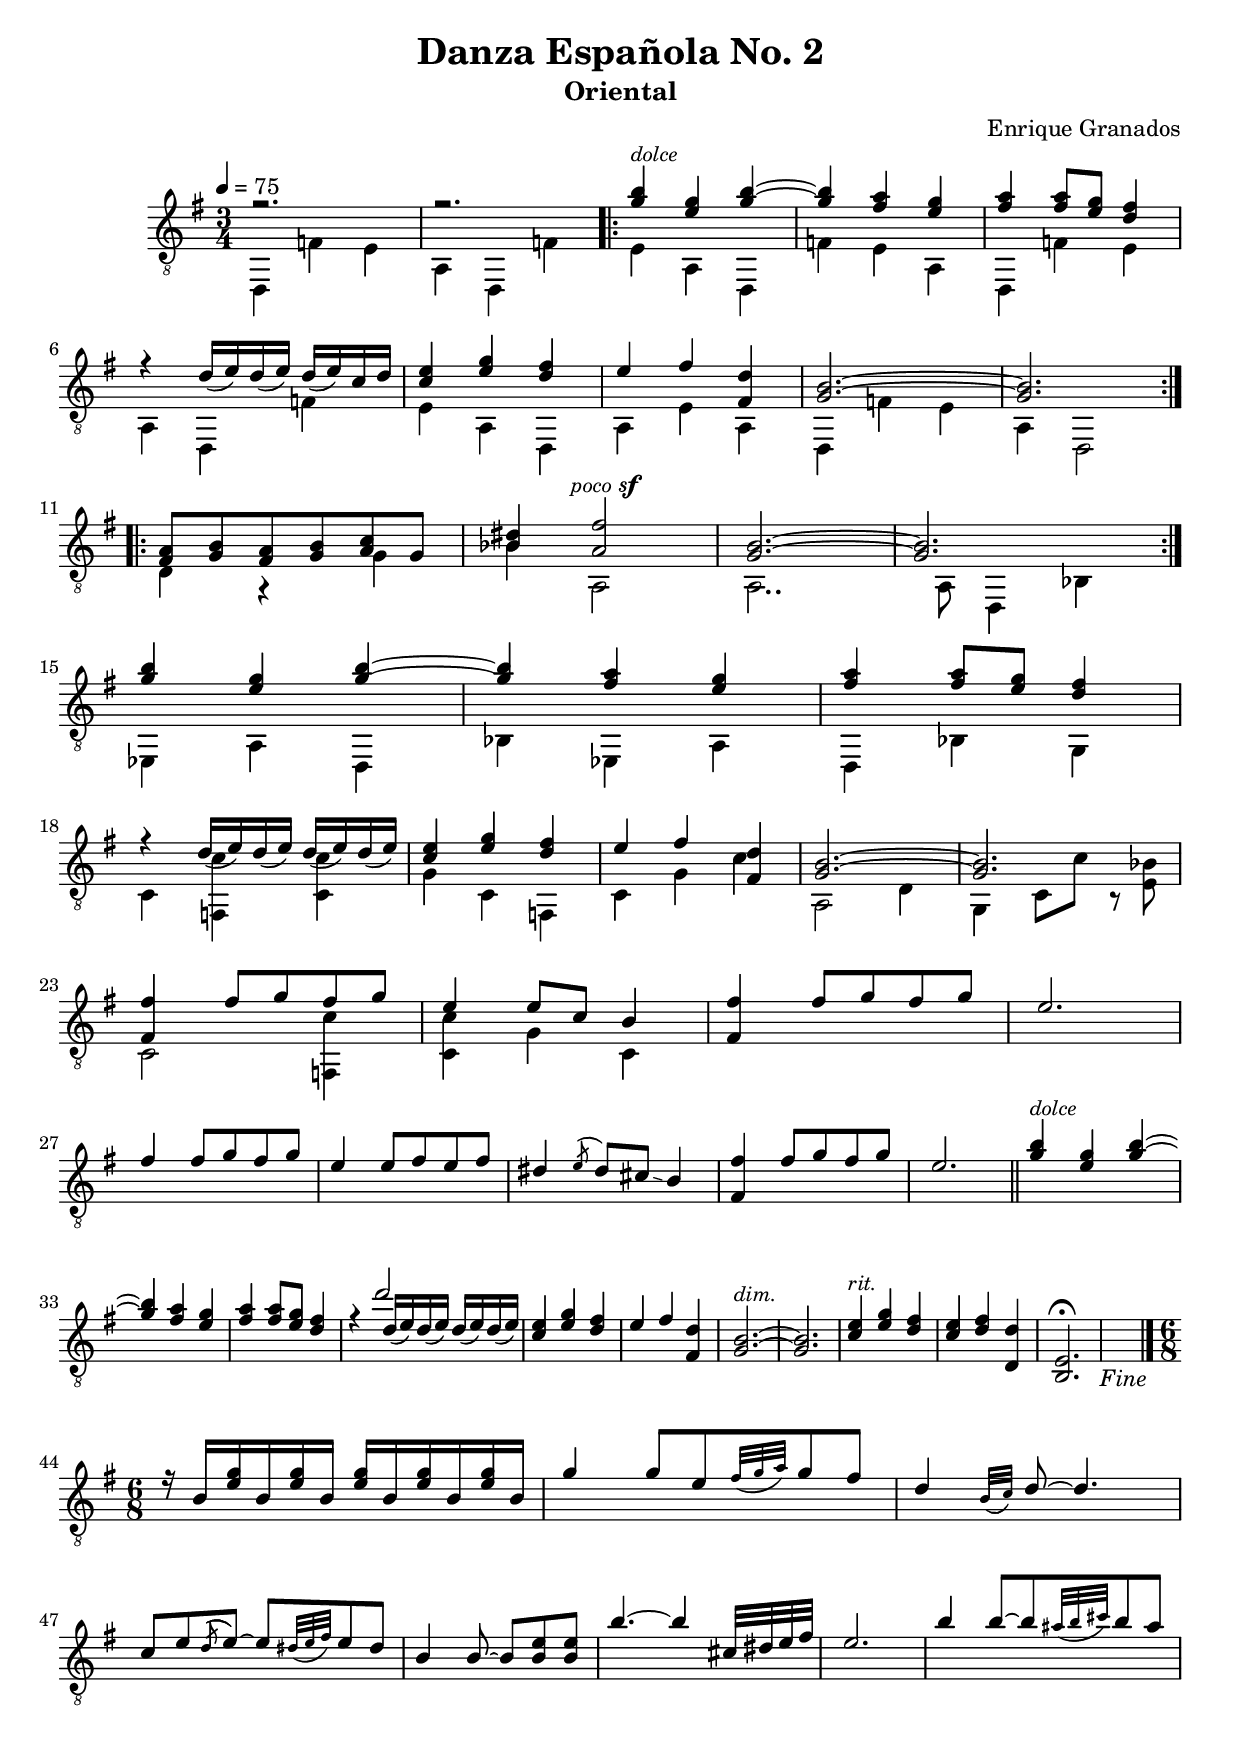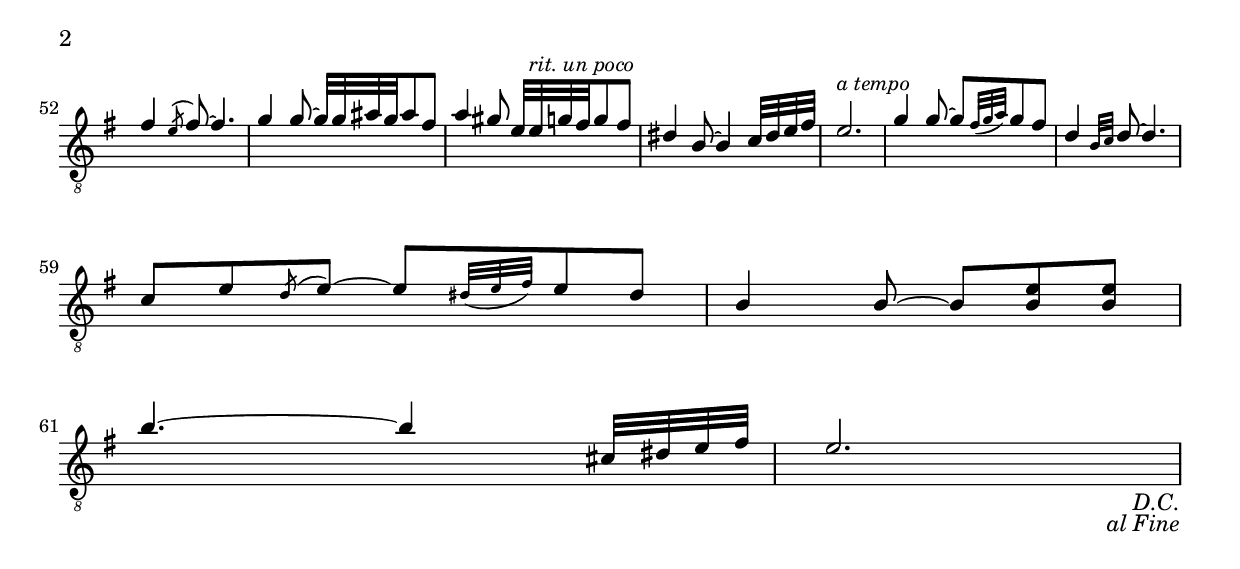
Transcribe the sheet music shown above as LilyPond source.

\header {
  title = "Danza Española No. 2"
  subtitle = "Oriental"
  composer = "Enrique Granados"
}

\include "../utils/textstyle.ly"

\version "2.24.1"
\score {
  \new Staff <<
    \new Voice = "melody" {
      \voiceOne
      \relative {
  \tempo 4 = 75
  \time 3/4
  \key e \minor
  \clef "treble_8"
  \repeat segno 2 {
    r2.
    r2.
    \repeat volta 2 {
      <g' b>4^\textstyle "dolce" <e g> <g b>~
      4 <fis a> <e g>
      <fis a> <fis a>8 <e g> <fis d>4 \break
      r4 \repeat unfold 3 { d16_( e) } c d
      <c e>4 <e g> <d fis>
      e fis <fis, d'>
      <g b>2.~
      2.
    } \break
    \repeat volta 2 {
      <fis a>8 <g b> <fis a> <g b> <a c>8 g
      <b dis>4 <a fis'>2^\textstyle \markup { \center-align "poco" \dynamic sf }
      <g b>2.~
      2.
    } \break
    <g' b>4 <e g> <g b>~
    4 <fis a> <e g>
    <fis a> <fis a>8 <e g> <fis d>4 \break
    r4 \repeat unfold 4 { d16_( e) }
    <c e>4 <e g> <d fis>
    e fis <fis, d'>
    <g b>2.~
    2. \break
    <fis fis'>4 fis'8 g fis g
    e4 e8 c b4
    <fis fis'>4 fis'8 g fis g
    e2. \break
    fis4 fis8 g fis g
    e4 e8 fis e fis
    dis4 \acciaccatura e8 dis cis\glissando b4
    <fis fis'> fis'8 g fis g
    e2.
    \section
    <g b>4^\textstyle "dolce" <e g> <g b>~ \break
    4 <fis a> <e g>
    <fis a> <fis a>8 <e g> <fis d>4 
    % measure 35
    << 
      { \voiceOne s4 d'2 } 
      \new Voice { \voiceThree r4 \repeat unfold 4 { d,16_( e) } } 
    >> 
    %\oneVoice
    % end measure 35
    <c e>4 <e g> <d fis>
    e fis <fis, d'>
    <g b>2.~^\textstyle "dim."
    2.
    <c e>4^\textstyle "rit." <e g> <fis\glissando d>
    <c e> <d fis\glissando> <d, d'>
    <e b>2.\fermata
    s2.
    \fine \break
    \time 6/8
    %\tempo 4 = 35
    r16 b' <e g> b <e g> b <e g> b <e g> b <e g> b
    g'4 g8[ e \grace { fis32_( g a) } g8 fis]
    d4 \grace { b32_( c) } d8~ 4. \break
    c8 e \acciaccatura d( e)~ 8[ \grace { dis32_( e fis) } e8 dis]
    b4 b8~ 8 <b e> <b e>
    b'4.~ 4 cis,32 dis e fis
    e2. % meas. 50
    b'4 b8~ [8 \grace { ais32_( b cis) } b8 ais]
    fis4 \acciaccatura e8 fis8~ 4.
    g4 g8~ 32 g ais g ais8 fis
    a4 gis8 e32 e^\textstyle "rit. un poco" g fis g8 fis
    dis4 b8~ 4 c32 dis e fis
    e2.^\textstyle "a tempo"
    g4 g8~ 8[ \grace { fis32_( g a) } g8 fis] % meas. 57
    d4 \grace { b32 c } d8~ 4.\break
    c8 e \acciaccatura d e~ 8[ \grace { dis32_( e fis) } e8 dis]
    b4 b8~ 8 <b e> <b e> \break
    b'4.~ 4 cis,32 dis e fis
    e2.
  }
}


    }
    \new Voice = "accompaniment" {
      \voiceTwo
      \relative {
  % starting at meas. 9
  d,4 f' e a,
  d,4 f' e a,
  %\repeat volta 2 {
    d,4 f' e a,
    d, f' e a,
    d, f' e a,
    d, a' e' a,
    d, f' e a,
    d,2 d'4 r
    g bes a,2
    a2.. a8
    % meas. 19
    d,4 bes' ees, a
    %\alternative {
      %\volta 1 {
        d, bes' ees, a
      %}
      %\volta 2 {
        d, bes' g c
      %}
    %}
  %}
  %\section
  % meas. 22
  <f, c''> <c' c'> g' c,
  f, c' g' c
  a,2 d4 g,
  c8 c' r <e, bes'> c2
  <f, c''>4 <c' c'> g' c,
}

    }
  >>
}
